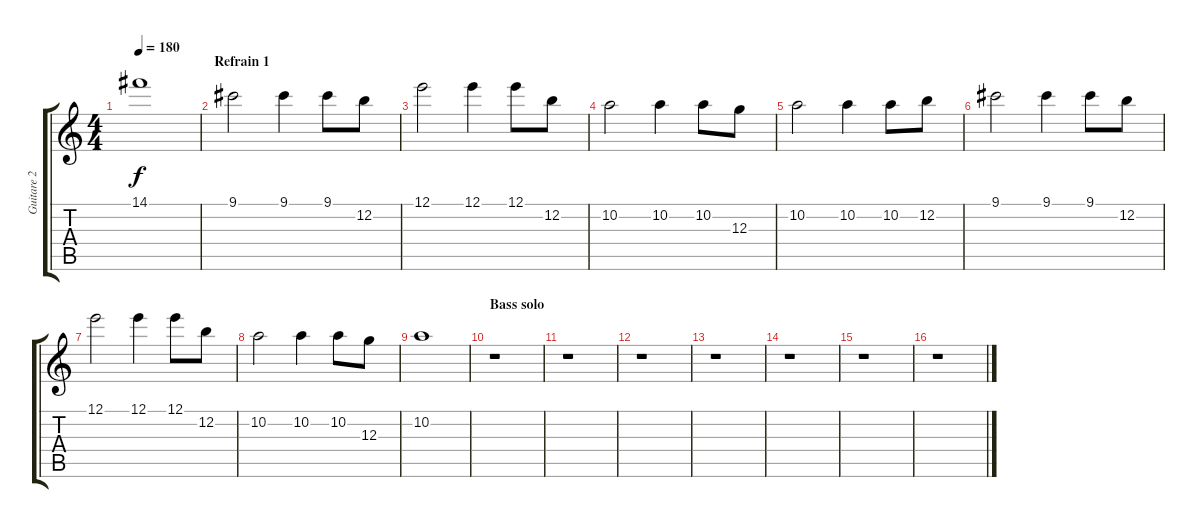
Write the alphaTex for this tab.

\track ("Guitare 2 (Solo)" "Guitare 2 ") {instrument distortionguitar}
\staff {score tabs}
\tuning (E4 B3 G3 D3 A2 E2) {hide}
\ts (4 4)
\tempo 180
\clef g2
\ks c
14.1{t}.1{dy f} |
\section ("" "Refrain 1")
9.1.2 9.1.4 9.1.8 12.2.8 |
12.1.2 12.1.4 12.1.8 12.2.8 |
10.2.2 10.2.4 10.2.8 12.3.8 |
10.2.2 10.2.4 10.2.8 12.2.8 |
9.1.2 9.1.4 9.1.8 12.2.8 |
12.1.2 12.1.4 12.1.8 12.2.8 |
10.2.2 10.2.4 10.2.8 12.3.8 |
10.2.1 |
\section ("" "Bass solo")
r.1 |
r.1 |
r.1 |
r.1 |
r.1 |
r.1 |
r.1
